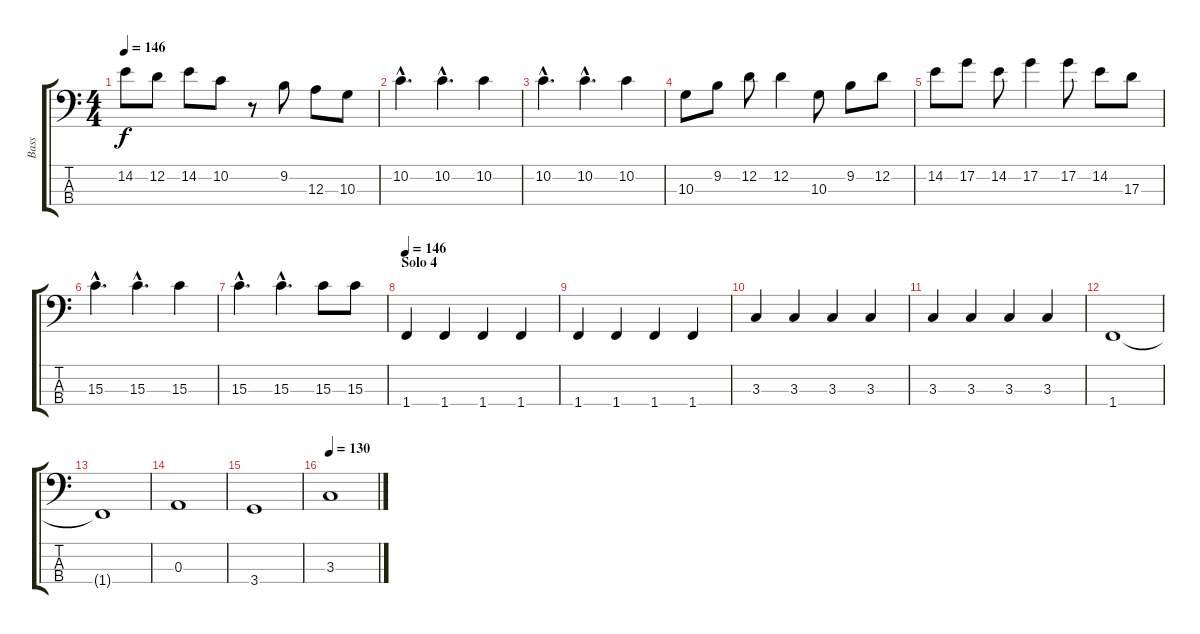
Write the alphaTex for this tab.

\track ("Bass" "Bass") {instrument electricbassfinger}
\staff {score tabs}
\tuning (G2 D2 A1 E1) {hide}
\ts (4 4)
\tempo 146
\clef f4
\ks c
14.2.8{dy f} 12.2.8 14.2.8 10.2.8 r.8 9.2.8 12.3.8 10.3.8 |
10.2{hac}.4{d} 10.2{hac}.4{d} 10.2.4 |
10.2{hac}.4{d} 10.2{hac}.4{d} 10.2.4 |
10.3.8 9.2.8 12.2.8 12.2.4 10.3.8 9.2.8 12.2.8 |
14.2.8 17.2.8 14.2.8 17.2.4 17.2.8 14.2.8 17.3.8 |
15.3{hac}.4{d} 15.3{hac}.4{d} 15.3.4 |
15.3{hac}.4{d} 15.3{hac}.4{d} 15.3.8 15.3.8 |
\section ("" "Solo 4")
\tempo 146
1.4.4 1.4.4 1.4.4 1.4.4 |
1.4.4 1.4.4 1.4.4 1.4.4 |
3.3.4 3.3.4 3.3.4 3.3.4 |
3.3.4 3.3.4 3.3.4 3.3.4 |
1.4.1 |
1.4{t}.1 |
0.3.1 |
3.4.1 |
\section ("" "")
\tempo 131
\tempo 130
3.3.1
